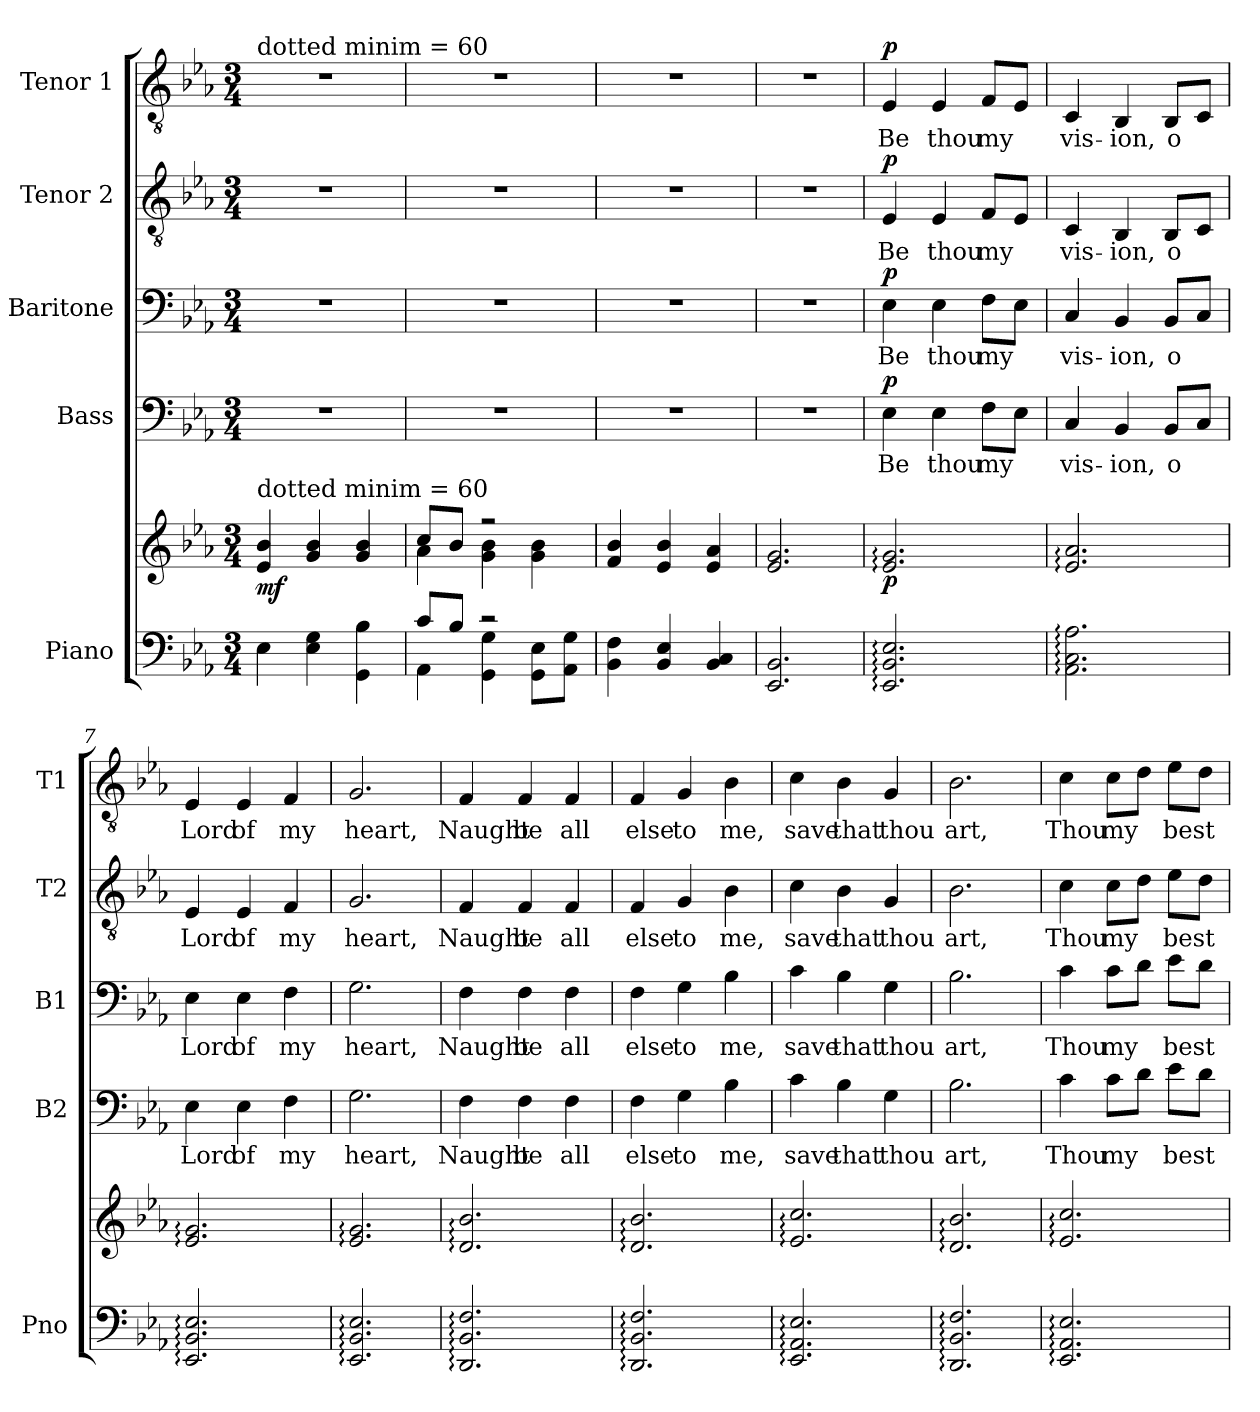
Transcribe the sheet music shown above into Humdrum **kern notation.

**kern	**kern	**dynam	**kern	**text	**dynam	**kern	**text	**dynam	**kern	**text	**dynam	**kern	**text	**dynam
*part5	*part5	*part5	*part4	*part4	*part4	*part3	*part3	*part3	*part2	*part2	*part2	*part1	*part1	*part1
*staff6	*staff5	*staff5/6	*staff4	*staff4	*staff4	*staff3	*staff3	*staff3	*staff2	*staff2	*staff2	*staff1	*staff1	*staff1
*I"Piano	*	*	*I"Bass	*	*	*I"Baritone	*	*	*I"Tenor 2	*	*	*I"Tenor 1	*	*
*I'Pno	*	*	*I'B2	*	*	*I'B1	*	*	*I'T2	*	*	*I'T1	*	*
*stria5	*stria5	*	*stria5	*	*	*stria5	*	*	*stria5	*	*	*stria5	*	*
*clefF4	*clefG2	*	*clefF4	*	*	*clefF4	*	*	*clefGv2	*	*	*clefGv2	*	*
*k[b-e-a-]	*k[b-e-a-]	*	*k[b-e-a-]	*	*	*k[b-e-a-]	*	*	*k[b-e-a-]	*	*	*k[b-e-a-]	*	*
*E-:	*E-:	*	*E-:	*	*	*E-:	*	*	*E-:	*	*	*E-:	*	*
*M3/4	*M3/4	*	*M3/4	*	*	*M3/4	*	*	*M3/4	*	*	*M3/4	*	*
=1	=1	=1	=1	=1	=1	=1	=1	=1	=1	=1	=1	=1	=1	=1
!	!	!	!	!	!	!	!	!	!	!	!	!LO:TX:a:t=dotted minim = 60	!	!
!	!LO:TX:a:t=dotted minim = 60	!	!	!	!	!	!	!	!	!	!	!	!	!
!	!	!LO:DY:b	!LO:N:vis=1	!	!	!LO:N:vis=1	!	!	!LO:N:vis=1	!	!	!LO:N:vis=1	!	!
4E-	4e- 4b-	mf	2.r	.	.	2.r	.	.	2.r	.	.	2.r	.	.
4E- 4G	4g 4b-	.	.	.	.	.	.	.	.	.	.	.	.	.
4GG 4B-	4g 4b-	.	.	.	.	.	.	.	.	.	.	.	.	.
=2	=2	=2	=2	=2	=2	=2	=2	=2	=2	=2	=2	=2	=2	=2
*^	*^	*	*	*	*	*	*	*	*	*	*	*	*	*
!	!	!	!	!	!LO:N:vis=1	!	!	!LO:N:vis=1	!	!	!LO:N:vis=1	!	!	!LO:N:vis=1	!	!
8cL	4AA-	8ccL	4a-	.	2.r	.	.	2.r	.	.	2.r	.	.	2.r	.	.
8B-J	.	8b-J	.	.	.	.	.	.	.	.	.	.	.	.	.	.
2r	4GG 4G	2r	4g 4b-	.	.	.	.	.	.	.	.	.	.	.	.	.
.	8GG 8E-L	.	4g 4b-	.	.	.	.	.	.	.	.	.	.	.	.	.
.	8AA- 8GJ	.	.	.	.	.	.	.	.	.	.	.	.	.	.	.
*	*	*v	*v	*	*	*	*	*	*	*	*	*	*	*	*	*
=3	=3	=3	=3	=3	=3	=3	=3	=3	=3	=3	=3	=3	=3	=3	=3
!	!	!	!	!LO:N:vis=1	!	!	!LO:N:vis=1	!	!	!LO:N:vis=1	!	!	!LO:N:vis=1	!	!
*v	*v	*	*	*	*	*	*	*	*	*	*	*	*	*	*
4BB- 4F	4f 4b-	.	2.r	.	.	2.r	.	.	2.r	.	.	2.r	.	.
4BB- 4E-	4e- 4b-	.	.	.	.	.	.	.	.	.	.	.	.	.
4BB- 4C	4e- 4a-	.	.	.	.	.	.	.	.	.	.	.	.	.
=4	=4	=4	=4	=4	=4	=4	=4	=4	=4	=4	=4	=4	=4	=4
!	!	!	!LO:N:vis=1	!	!	!LO:N:vis=1	!	!	!LO:N:vis=1	!	!	!LO:N:vis=1	!	!
2.EE- 2.BB-	2.e- 2.g	.	2.r	.	.	2.r	.	.	2.r	.	.	2.r	.	.
=5	=5	=5	=5	=5	=5	=5	=5	=5	=5	=5	=5	=5	=5	=5
*	*	*	*	*	*	*	*	*	*	*	*	*MM80	*	*
!	!	!LO:DY:b	!	!	!LO:DY:b	!	!	!LO:DY:b	!	!	!LO:DY:b	!	!	!LO:DY:b
2.EE-: 2.BB-: 2.E-:	2.e-: 2.g:	p	4E-	Be	p	4E-	Be	p	4E-	Be	p	4E-	Be	p
.	.	.	4E-	thou	.	4E-	thou	.	4E-	thou	.	4E-	thou	.
.	.	.	8FL	my	.	8FL	my	.	8FL	my	.	8FL	my	.
.	.	.	8E-J	.	.	8E-J	.	.	8E-J	.	.	8E-J	.	.
=6	=6	=6	=6	=6	=6	=6	=6	=6	=6	=6	=6	=6	=6	=6
2.AA-: 2.C: 2.A-:	2.e-: 2.a-:	.	4C	vis-	.	4C	vis-	.	4C	vis-	.	4C	vis-	.
.	.	.	4BB-	-ion,	.	4BB-	-ion,	.	4BB-	-ion,	.	4BB-	-ion,	.
.	.	.	8BB-L	o	.	8BB-L	o	.	8BB-L	o	.	8BB-L	o	.
.	.	.	8CJ	.	.	8CJ	.	.	8CJ	.	.	8CJ	.	.
=7	=7	=7	=7	=7	=7	=7	=7	=7	=7	=7	=7	=7	=7	=7
2.EE-: 2.BB-: 2.E-:	2.e-: 2.g:	.	4E-	Lord	.	4E-	Lord	.	4E-	Lord	.	4E-	Lord	.
.	.	.	4E-	of	.	4E-	of	.	4E-	of	.	4E-	of	.
.	.	.	4F	my	.	4F	my	.	4F	my	.	4F	my	.
=8	=8	=8	=8	=8	=8	=8	=8	=8	=8	=8	=8	=8	=8	=8
2.EE-: 2.BB-: 2.E-:	2.e-: 2.g:	.	2.G	heart,	.	2.G	heart,	.	2.G	heart,	.	2.G	heart,	.
=9	=9	=9	=9	=9	=9	=9	=9	=9	=9	=9	=9	=9	=9	=9
2.DD: 2.BB-: 2.F:	2.d: 2.b-:	.	4F	Naught	.	4F	Naught	.	4F	Naught	.	4F	Naught	.
.	.	.	4F	be	.	4F	be	.	4F	be	.	4F	be	.
.	.	.	4F	all	.	4F	all	.	4F	all	.	4F	all	.
=10	=10	=10	=10	=10	=10	=10	=10	=10	=10	=10	=10	=10	=10	=10
2.DD: 2.BB-: 2.F:	2.d: 2.b-:	.	4F	else	.	4F	else	.	4F	else	.	4F	else	.
.	.	.	4G	to	.	4G	to	.	4G	to	.	4G	to	.
.	.	.	4B-	me,	.	4B-	me,	.	4B-	me,	.	4B-	me,	.
=11	=11	=11	=11	=11	=11	=11	=11	=11	=11	=11	=11	=11	=11	=11
2.EE-: 2.AA-: 2.E-:	2.e-: 2.cc:	.	4c	save	.	4c	save	.	4c	save	.	4c	save	.
.	.	.	4B-	that	.	4B-	that	.	4B-	that	.	4B-	that	.
.	.	.	4G	thou	.	4G	thou	.	4G	thou	.	4G	thou	.
=12	=12	=12	=12	=12	=12	=12	=12	=12	=12	=12	=12	=12	=12	=12
2.DD: 2.BB-: 2.F:	2.d: 2.b-:	.	2.B-	art,	.	2.B-	art,	.	2.B-	art,	.	2.B-	art,	.
=13	=13	=13	=13	=13	=13	=13	=13	=13	=13	=13	=13	=13	=13	=13
2.EE-: 2.AA-: 2.E-:	2.e-: 2.cc:	.	4c	Thou	.	4c	Thou	.	4c	Thou	.	4c	Thou	.
.	.	.	8cL	my	.	8cL	my	.	8cL	my	.	8cL	my	.
.	.	.	8dJ	.	.	8dJ	.	.	8dJ	.	.	8dJ	.	.
.	.	.	8e-L	best	.	8e-L	best	.	8e-L	best	.	8e-L	best	.
.	.	.	8dJ	.	.	8dJ	.	.	8dJ	.	.	8dJ	.	.
=	=	=	=	=	=	=	=	=	=	=	=	=	=	=
*-	*-	*-	*-	*-	*-	*-	*-	*-	*-	*-	*-	*-	*-	*-
